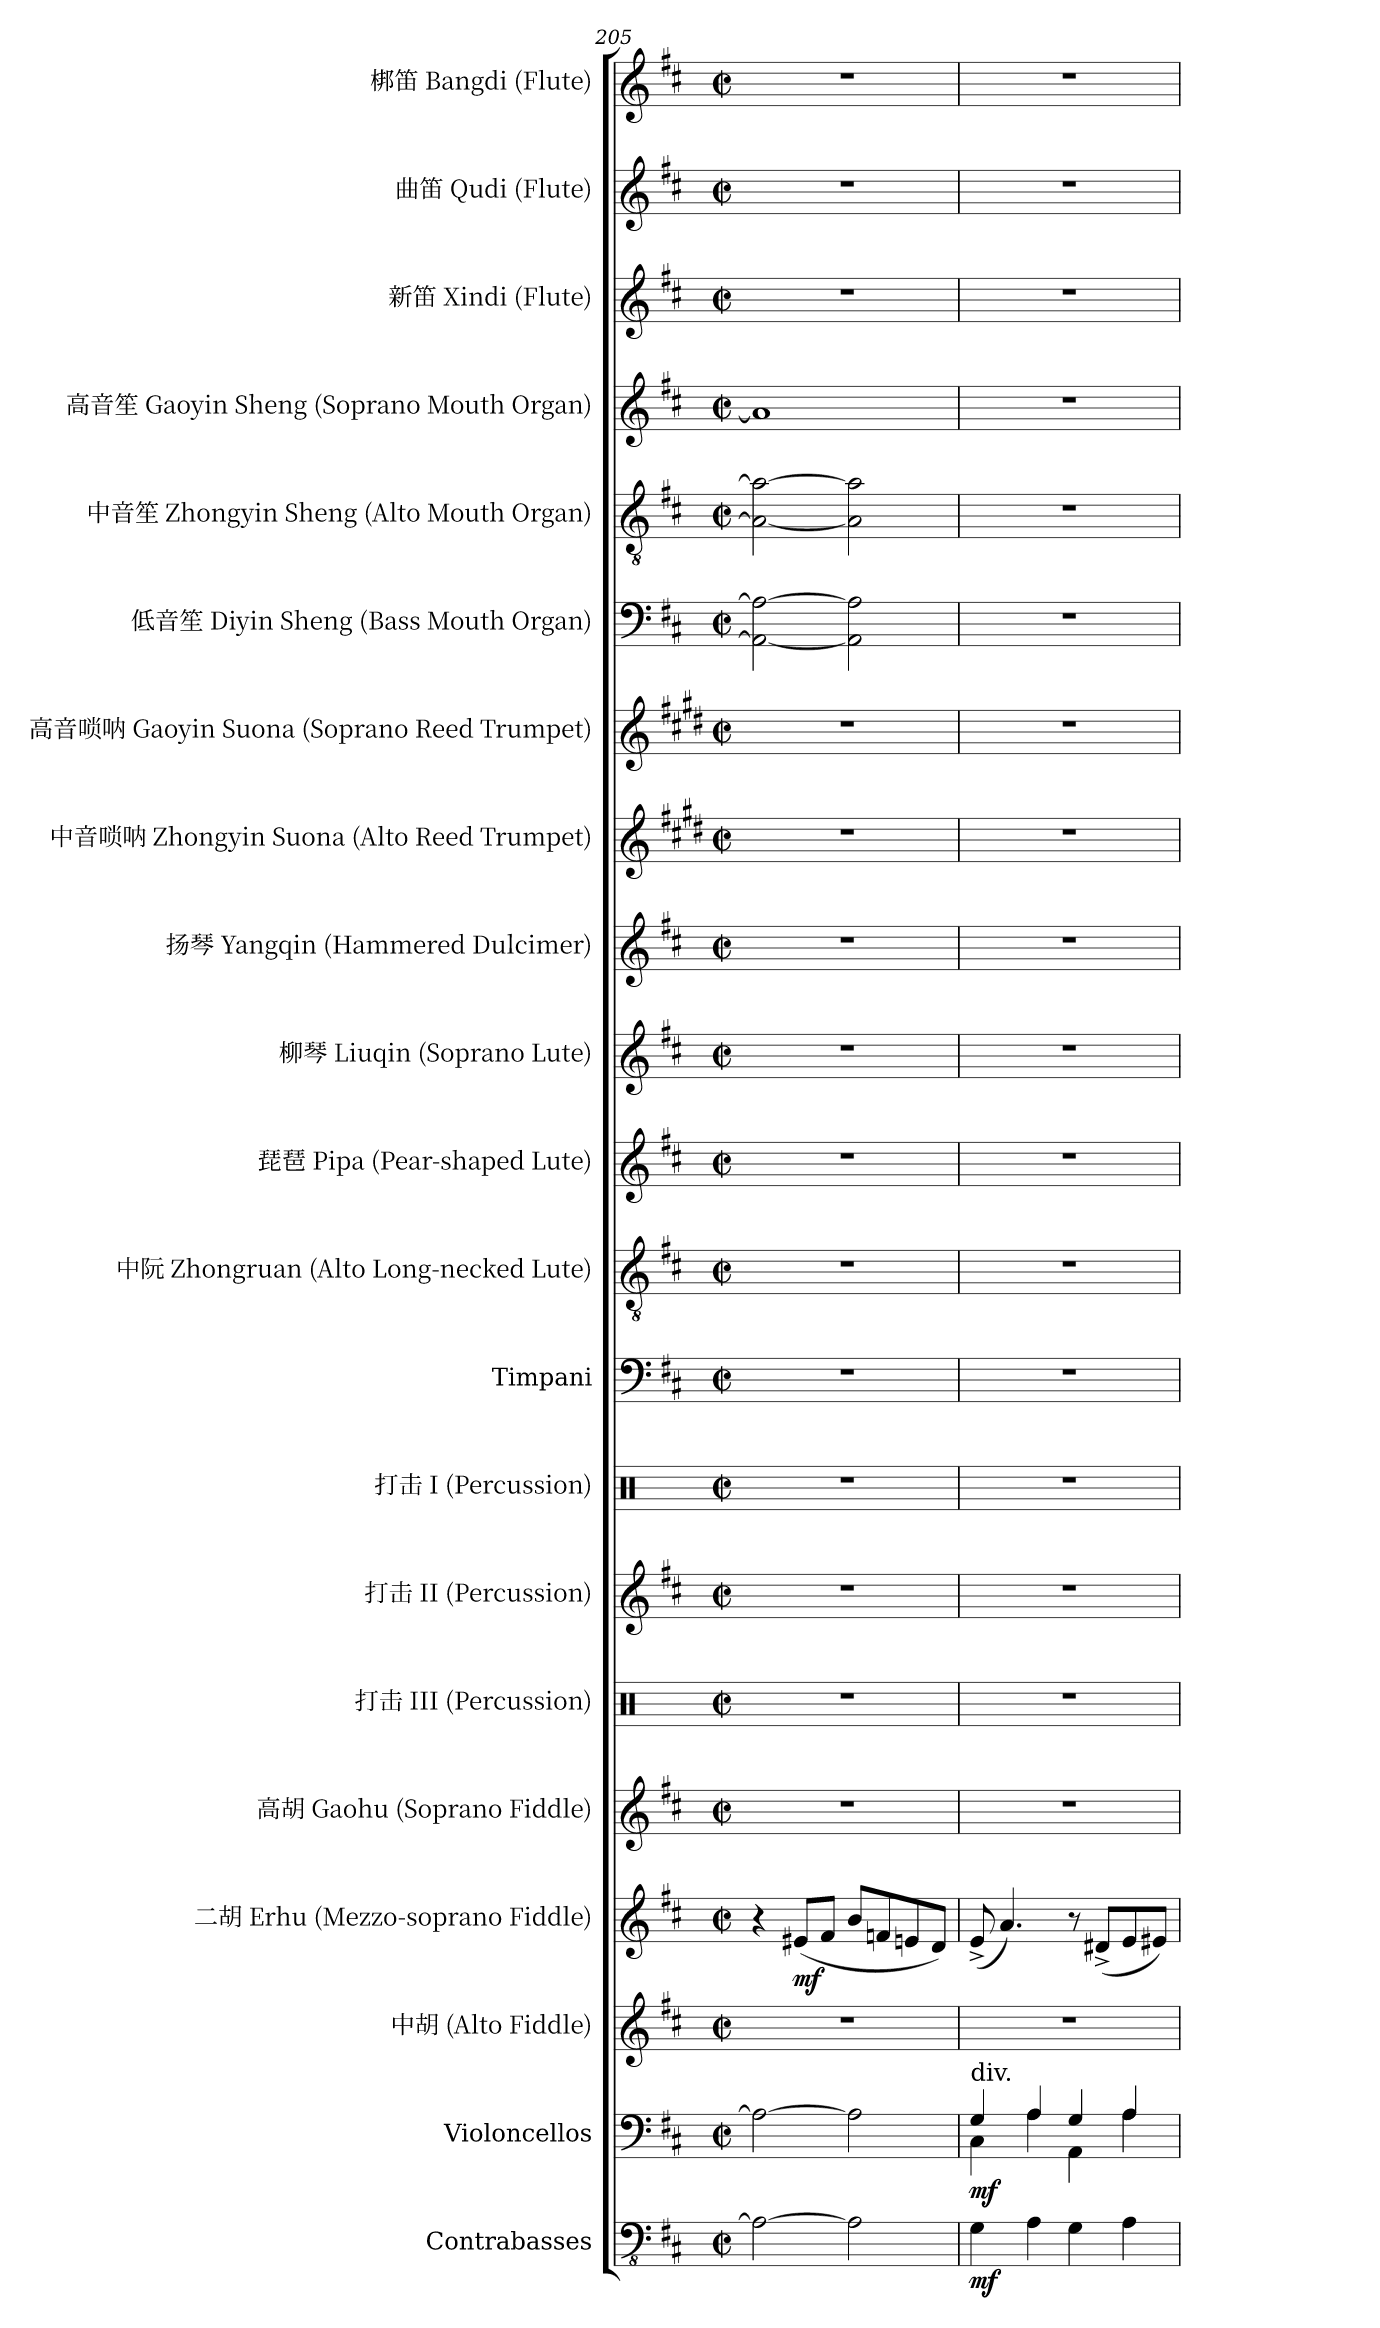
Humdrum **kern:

**kern	**dynam	**kern	**dynam	**kern	**kern	**dynam	**kern	**kern	**kern	**kern	**kern	**kern	**kern	**kern	**kern	**kern	**kern	**kern	**kern	**kern	**kern	**kern	**kern
*part21	*part21	*part20	*part20	*part19	*part18	*part18	*part17	*part16	*part15	*part14	*part13	*part12	*part11	*part10	*part9	*part8	*part7	*part6	*part5	*part4	*part3	*part2	*part1
*staff21	*staff21	*staff20	*staff20	*staff19	*staff18	*staff18	*staff17	*staff16	*staff15	*staff14	*staff13	*staff12	*staff11	*staff10	*staff9	*staff8	*staff7	*staff6	*staff5	*staff4	*staff3	*staff2	*staff1
*I"Contrabasses	*	*I"Violoncellos	*	*I"中胡 (Alto Fiddle)	*I"二胡 Erhu (Mezzo-soprano Fiddle)	*	*I"高胡 Gaohu (Soprano Fiddle)	*I"打击 III (Percussion)	*I"打击 II (Percussion)	*I"打击 I (Percussion)	*I"Timpani	*I"中阮 Zhongruan (Alto Long-necked Lute)	*I"琵琶 Pipa (Pear-shaped Lute)	*I"柳琴 Liuqin (Soprano Lute)	*I"扬琴 Yangqin  (Hammered Dulcimer)	*I"中音唢呐 Zhongyin Suona (Alto Reed Trumpet)	*I"高音唢呐 Gaoyin Suona (Soprano Reed Trumpet)	*I"低音笙 Diyin Sheng (Bass Mouth Organ)	*I"中音笙 Zhongyin Sheng (Alto Mouth Organ)	*I"高音笙 Gaoyin Sheng (Soprano Mouth Organ)	*I"新笛 Xindi (Flute)	*I"曲笛 Qudi (Flute)	*I"梆笛 Bangdi (Flute)
*I'Cbs.	*	*I'Vcs.	*	*	*	*	*	*I'打击 III	*I'打击 II	*I'打击 I	*I'Timp.	*	*	*	*	*	*	*	*	*	*	*	*
*clefFv4	*	*clefF4	*	*clefG2	*clefG2	*	*clefG2	*clefX	*clefG2	*clefX	*clefF4	*clefGv2	*clefG2	*clefG2	*clefG2	*clefG2	*clefG2	*clefF4	*clefGv2	*clefG2	*clefG2	*clefG2	*clefG2
*	*	*	*	*	*	*	*	*	*	*	*	*	*ITrd7c12	*	*	*ITrd1c2	*ITrd1c2	*	*	*	*	*	*
*k[f#c#]	*	*k[f#c#]	*	*k[f#c#]	*k[f#c#]	*	*k[f#c#]	*k[]	*k[f#c#]	*k[]	*k[f#c#]	*k[f#c#]	*k[f#c#]	*k[f#c#]	*k[f#c#]	*k[f#c#]	*k[f#c#]	*k[f#c#]	*k[f#c#]	*k[f#c#]	*k[f#c#]	*k[f#c#]	*k[f#c#]
*M2/2	*	*M2/2	*	*M2/2	*M2/2	*	*M2/2	*M2/2	*M2/2	*M2/2	*M2/2	*M2/2	*M2/2	*M2/2	*M2/2	*M2/2	*M2/2	*M2/2	*M2/2	*M2/2	*M2/2	*M2/2	*M2/2
*met(c|)	*	*met(c|)	*	*met(c|)	*met(c|)	*	*met(c|)	*met(c|)	*met(c|)	*met(c|)	*met(c|)	*met(c|)	*met(c|)	*met(c|)	*met(c|)	*met(c|)	*met(c|)	*met(c|)	*met(c|)	*met(c|)	*met(c|)	*met(c|)	*met(c|)
=205	=205	=205	=205	=205	=205	=205	=205	=205	=205	=205	=205	=205	=205	=205	=205	=205	=205	=205	=205	=205	=205	=205	=205
2AA\_	.	2A\_	.	1r	4r	.	1r	1r	1r	1r	1r	1r	1r	1r	1r	1r	1r	2AA\_ 2A\_	2A\_ 2a\_	1a]	1r	1r	1r
!	!	!	!	!	!	!LO:DY:b	!	!	!	!	!	!	!	!	!	!	!	!	!	!	!	!	!
.	.	.	.	.	(8e#X/L	mf	.	.	.	.	.	.	.	.	.	.	.	.	.	.	.	.	.
.	.	.	.	.	8f#/J	.	.	.	.	.	.	.	.	.	.	.	.	.	.	.	.	.	.
2AA\]	.	2A\]	.	.	8b/L	.	.	.	.	.	.	.	.	.	.	.	.	2AA\] 2A\]	2A\] 2a\]	.	.	.	.
.	.	.	.	.	8fn/	.	.	.	.	.	.	.	.	.	.	.	.	.	.	.	.	.	.
.	.	.	.	.	8en/	.	.	.	.	.	.	.	.	.	.	.	.	.	.	.	.	.	.
.	.	.	.	.	8d/J)	.	.	.	.	.	.	.	.	.	.	.	.	.	.	.	.	.	.
=206	=206	=206	=206	=206	=206	=206	=206	=206	=206	=206	=206	=206	=206	=206	=206	=206	=206	=206	=206	=206	=206	=206	=206
*	*	*^	*	*	*	*	*	*	*	*	*	*	*	*	*	*	*	*	*	*	*	*	*
!	!	!LO:TX:a:t=div.	!	!	!	!	!	!	!	!	!	!	!	!	!	!	!	!	!	!	!	!	!	!
!	!LO:DY:b	!	!	!LO:DY:b	!	!	!	!	!	!	!	!	!	!	!	!	!	!	!	!	!	!	!	!
4GG\	mf	4G/	4C#\	mf	1r	(8e^/	.	1r	1r	1r	1r	1r	1r	1r	1r	1r	1r	1r	1r	1r	1r	1r	1r	1r
.	.	.	.	.	.	4.a/)	.	.	.	.	.	.	.	.	.	.	.	.	.	.	.	.	.	.
4AA\	.	4A/	4A\	.	.	.	.	.	.	.	.	.	.	.	.	.	.	.	.	.	.	.	.	.
4GG\	.	4G/	4AA\	.	.	8r	.	.	.	.	.	.	.	.	.	.	.	.	.	.	.	.	.	.
.	.	.	.	.	.	(8d#X^/L	.	.	.	.	.	.	.	.	.	.	.	.	.	.	.	.	.	.
4AA\	.	4A/	4A\	.	.	8e/	.	.	.	.	.	.	.	.	.	.	.	.	.	.	.	.	.	.
.	.	.	.	.	.	8e#X/J)	.	.	.	.	.	.	.	.	.	.	.	.	.	.	.	.	.	.
*	*	*v	*v	*	*	*	*	*	*	*	*	*	*	*	*	*	*	*	*	*	*	*	*	*
=	=	=	=	=	=	=	=	=	=	=	=	=	=	=	=	=	=	=	=	=	=	=	=
*-	*-	*-	*-	*-	*-	*-	*-	*-	*-	*-	*-	*-	*-	*-	*-	*-	*-	*-	*-	*-	*-	*-	*-
